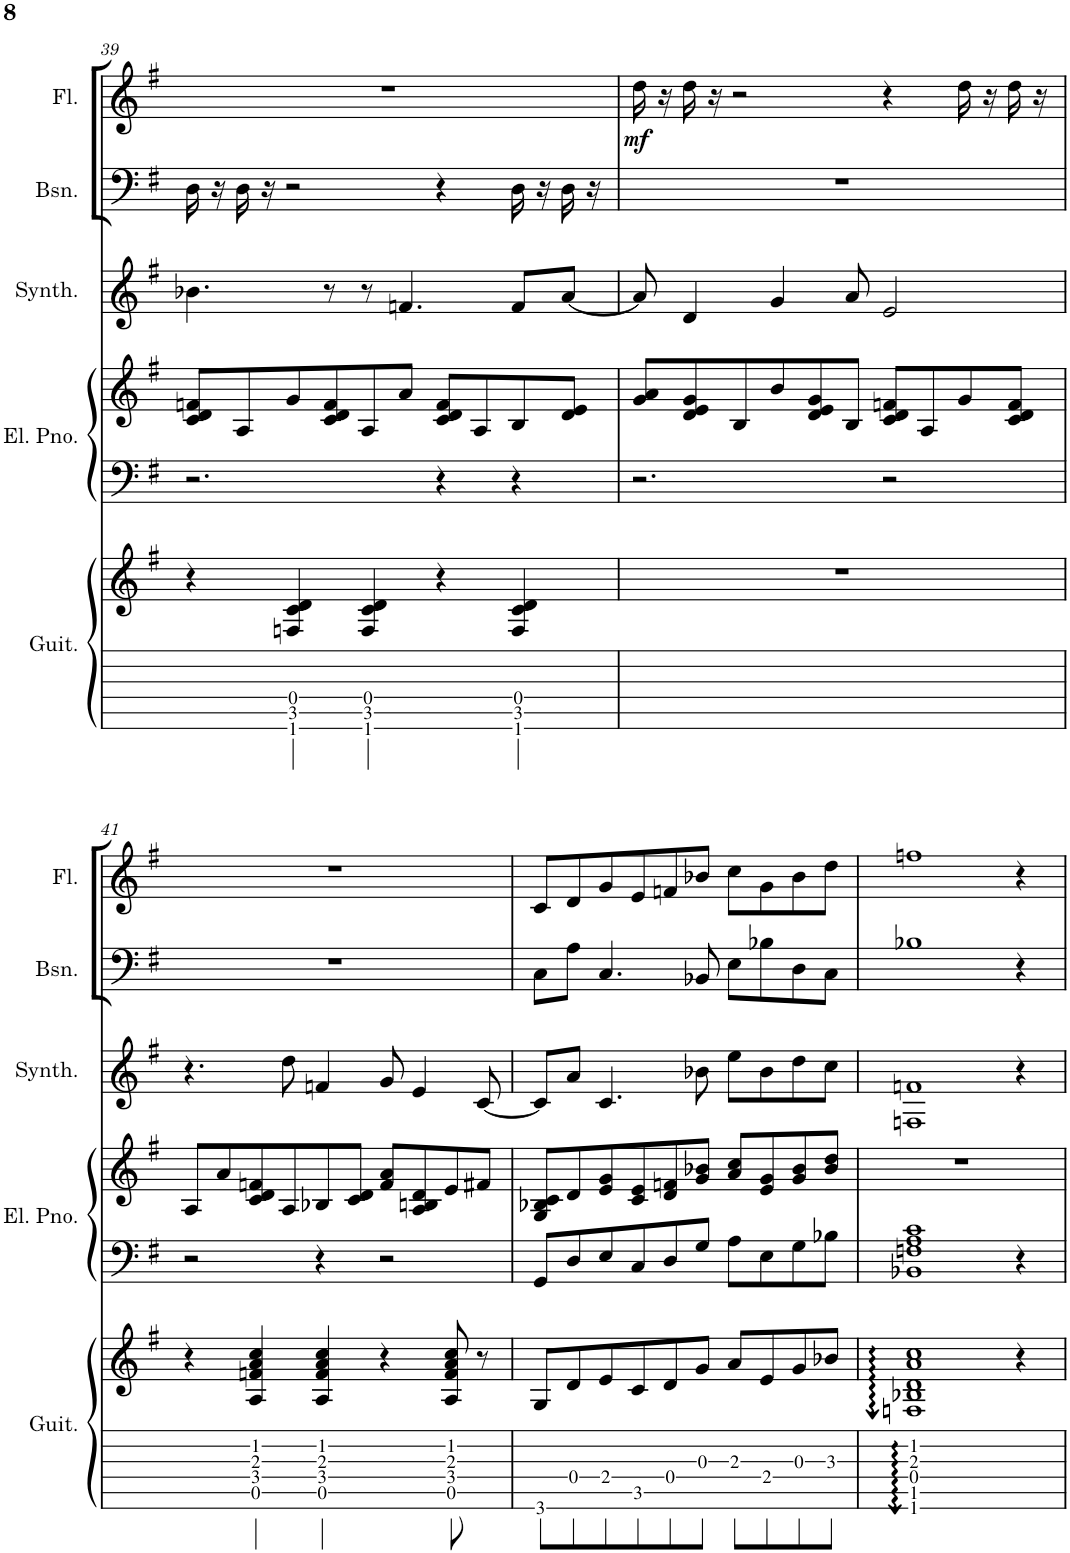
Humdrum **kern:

**kern	**kern	**kern	**kern	**kern	**kern	**kern	**dynam
*part5	*part5	*part4	*part4	*part3	*part2	*part1	*part1
*staff7	*staff6	*staff5	*staff4	*staff3	*staff2	*staff1	*staff1
*I"Guitar	*	*I"Electric Piano	*	*I"Pad Synthesizer	*I"Bassoon	*I"Flute	*
*I'Guit.	*	*I'El. Pno.	*	*I'Synth.	*I'Bsn.	*I'Fl.	*
!!LO:PB:g=z
*	*clefG2	*clefF4	*clefG2	*clefG2	*clefF4	*clefG2	*
*Trd7c12	*Trd7c12	*	*	*	*	*	*
*k[f#]	*k[f#]	*k[f#]	*k[f#]	*k[f#]	*k[f#]	*k[f#]	*
*M5/4	*M5/4	*M5/4	*M5/4	*M5/4	*M5/4	*M5/4	*
=39	=39	=39	=39	=39	=39	=39	=39
4r	4r	2.r	8c/ 8d/ 8fn/L	4.b-X\	16D\	4%5r	.
.	.	.	.	.	16r	.	.
.	.	.	8A/	.	16D\	.	.
.	.	.	.	.	16r	.	.
4F\ 4c\ 4d\	4Fn/ 4c/ 4d/	.	8g/	.	2r	.	.
.	.	.	8c/ 8d/ 8f/	8r	.	.	.
4Fn\ 4c\ 4d\	4F/ 4c/ 4d/	.	8A/	8r	.	.	.
.	.	.	8a/J	4.fn/	.	.	.
4r	4r	4r	8c/ 8d/ 8f/L	.	4r	.	.
.	.	.	8A/	.	.	.	.
4Fn\ 4c\ 4d\	4F/ 4c/ 4d/	4r	8B/	8f/L	16D\	.	.
.	.	.	.	.	16r	.	.
.	.	.	8d/ 8e/J	[8a/J	16D\	.	.
.	.	.	.	.	16r	.	.
=40	=40	=40	=40	=40	=40	=40	=40
!	!	!	!	!	!	!	!LO:DY:b
4%5r	4%5r	2.r	8g/ 8a/L	8a/]	4%5r	16dd\	mf
.	.	.	.	.	.	16r	.
.	.	.	8d/ 8e/ 8g/	4d/	.	16dd\	.
.	.	.	.	.	.	16r	.
.	.	.	8B/	.	.	2r	.
.	.	.	8b/	4g/	.	.	.
.	.	.	8d/ 8e/ 8g/	.	.	.	.
.	.	.	8B/J	8a/	.	.	.
.	.	2r	8c/ 8d/ 8fn/L	2e/	.	4r	.
.	.	.	8A/	.	.	.	.
.	.	.	8g/	.	.	16dd\	.
.	.	.	.	.	.	16r	.
.	.	.	8c/ 8d/ 8f/J	.	.	16dd\	.
.	.	.	.	.	.	16r	.
!!LO:LB:g=z
=41	=41	=41	=41	=41	=41	=41	=41
4r	4r	2r	8A/L	4.r	4%5r	4%5r	.
.	.	.	8a/	.	.	.	.
4A\ 4f\ 4a\ 4cc\	4A/ 4fn/ 4a/ 4cc/	.	8c/ 8d/ 8fn/	.	.	.	.
.	.	.	8A/	8dd\	.	.	.
4A\ 4fn\ 4a\ 4cc\	4A/ 4f/ 4a/ 4cc/	4r	8B-X/	4fn/	.	.	.
.	.	.	8c/ 8d/J	.	.	.	.
4r	4r	2r	8f/ 8a/L	8g/	.	.	.
.	.	.	8A/ 8Bn/ 8d/	4e/	.	.	.
8A\ 8fn\ 8a\ 8cc\	8A/ 8f/ 8a/ 8cc/	.	8e/	.	.	.	.
8r	8r	.	8f#X/J	[8c/	.	.	.
=42	=42	=42	=42	=42	=42	=42	=42
8G\L	8G/L	8GG/L	8G/ 8B-X/ 8c/L	8c/L]	8C\L	8c/L	.
8d\	8d/	8D/	8d/	8a/J	8A\J	8d/	.
8e\	8e/	8E/	8e/ 8g/	4.c/	4.C/	8g/	.
8c\	8c/	8C/	8c/ 8e/	.	.	8e/	.
8d\	8d/	8D/	8d/ 8fn/	.	.	8fn/	.
8g\J	8g/J	8G/J	8g/ 8b-X/J	8b-X\	8BB-X/	8b-X/J	.
8a\L	8a/L	8A\L	8a/ 8cc/L	8ee\L	8E\L	8cc\L	.
8e\	8e/	8E\	8e/ 8g/	8b-\	8B-X\	8g\	.
8g\	8g/	8G\	8g/ 8b-/	8dd\	8D\	8b-\	.
8b-\J	8b-X/J	8B-X\J	8b-/ 8dd/J	8cc\J	8C\J	8dd\J	.
=43	=43	=43	=43	=43	=43	=43	=43
1F 1B- 1d 1a 1cc	1Fn 1B-X 1d 1a 1cc	1BB-X 1Fn 1A 1c	4%5r	1Fn 1fn	1B-X	1ffn	.
4r	4r	4r	.	4r	4r	4r	.
=	=	=	=	=	=	=	=
*-	*-	*-	*-	*-	*-	*-	*-
